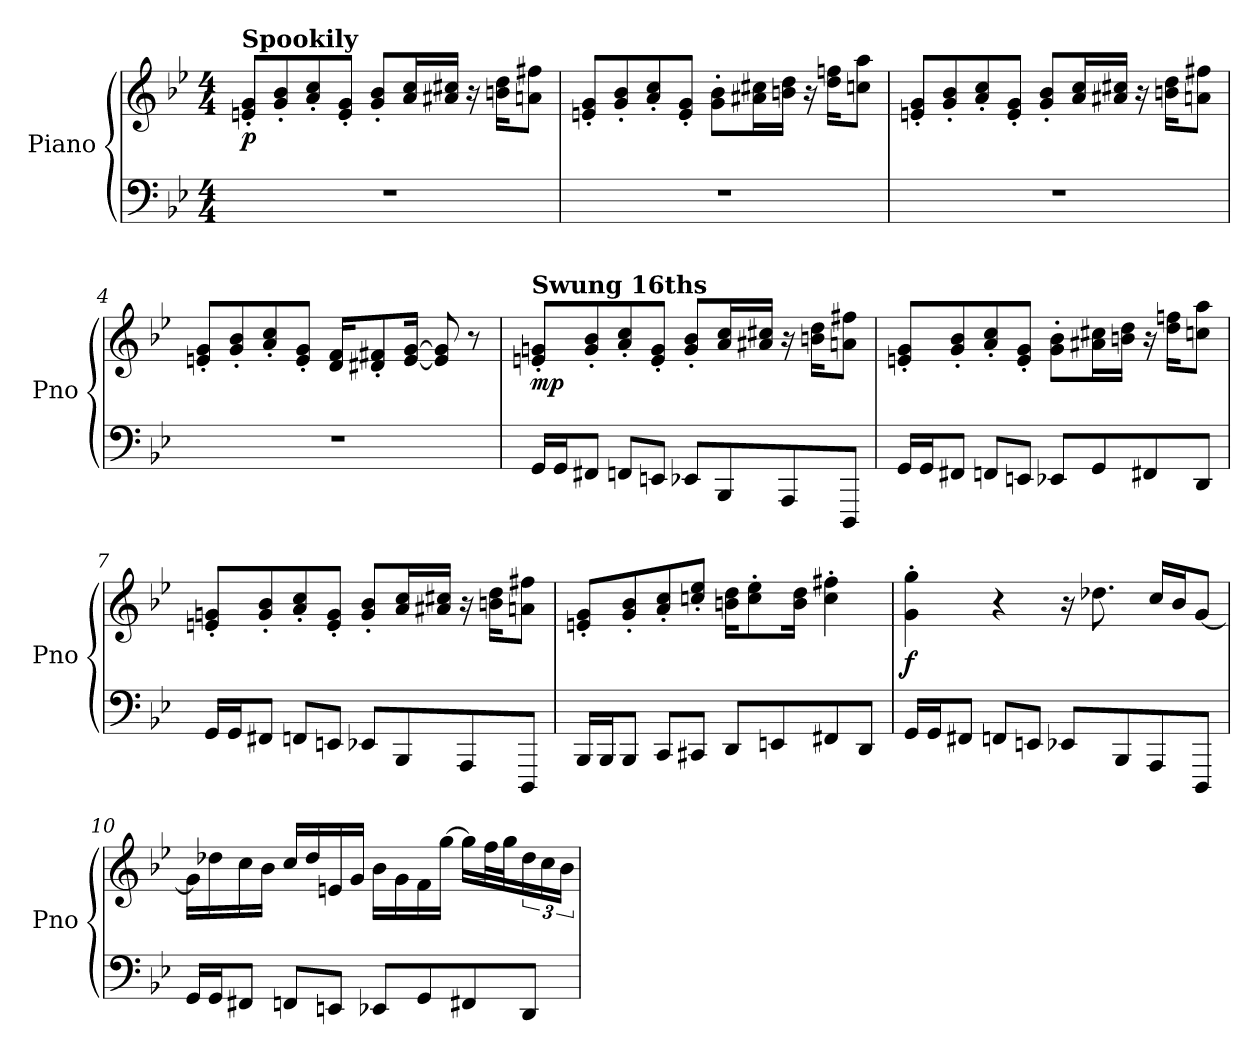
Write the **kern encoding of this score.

**kern	**kern	**dynam
*part1	*part1	*part1
*staff2	*staff1	*staff1/2
*I"Piano	*	*
*I'Pno	*	*
*clefF4	*clefG2	*
*k[b-e-]	*k[b-e-]	*
*M4/4	*M4/4	*
*MM112	*MM112	*
=1	=1	=1
!	!LO:TX:a:B:t=Spookily	!
!	!	!LO:DY:b
1r	8en/' 8g/'L	p
.	8g/' 8b-/'	.
.	8a/' 8cc/'	.
.	8e/' 8g/'J	.
.	8g/' 8b-/'L	.
.	16a/ 16cc/L	.
.	16a#X/ 16cc#X/JJ	.
.	16r	.
.	16bn\ 16dd\KL	.
.	8an\ 8ff#X\J	.
=2	=2	=2
1r	8en/' 8g/'L	.
.	8g/' 8b-/'	.
.	8a/' 8cc/'	.
.	8e/' 8g/'J	.
.	8g\' 8b-\'L	.
.	16a#X\ 16cc#X\L	.
.	16bn\ 16dd\JJ	.
.	16r	.
.	16dd\ 16ffn\KL	.
.	8ccn\ 8aa\J	.
!!LO:LB:g=z
=3	=3	=3
1r	8en/' 8g/'L	.
.	8g/' 8b-/'	.
.	8a/' 8cc/'	.
.	8e/' 8g/'J	.
.	8g/' 8b-/'L	.
.	16a/ 16cc/L	.
.	16a#X/ 16cc#X/JJ	.
.	16r	.
.	16bn\ 16dd\KL	.
.	8an\ 8ff#X\J	.
=4	=4	=4
1r	8en/' 8g/'L	.
.	8g/' 8b-/'	.
.	8a/' 8cc/'	.
.	8e/' 8g/'J	.
.	16d/ 16f/KL	.
.	8d#X/' 8f#X/'	.
.	[16e/ [16g/Jk	.
.	8e/] 8g/]	.
.	8r	.
!!LO:LB:g=z
=5	=5	=5
!	!LO:TX:a:B:t=Swung 16ths	!
!	!	!LO:DY:b
16GG/LL	8en/' 8gn/'L	mp
16GG/J	.	.
8FF#X/J	8g/' 8b-/'	.
8FFn/L	8a/' 8cc/'	.
8EEn/J	8e/' 8g/'J	.
8EE-X/L	8g/' 8b-/'L	.
8BBB-/	16a/ 16cc/L	.
.	16a#X/ 16cc#X/JJ	.
8AAA/	16r	.
.	16bn\ 16dd\KL	.
8DDD/J	8an\ 8ff#X\J	.
=6	=6	=6
16GG/LL	8en/' 8g/'L	.
16GG/J	.	.
8FF#X/J	8g/' 8b-/'	.
8FFn/L	8a/' 8cc/'	.
8EEn/J	8e/' 8g/'J	.
8EE-X/L	8g\' 8b-\'L	.
8GG/	16a#X\ 16cc#X\L	.
.	16bn\ 16dd\JJ	.
8FF#X/	16r	.
.	16dd\ 16ffn\KL	.
8DD/J	8ccn\ 8aa\J	.
!!LO:LB:g=z
=7	=7	=7
16GG/LL	8en/' 8gn/'L	.
16GG/J	.	.
8FF#X/J	8g/' 8b-/'	.
8FFn/L	8a/' 8cc/'	.
8EEn/J	8e/' 8g/'J	.
8EE-X/L	8g/' 8b-/'L	.
8BBB-/	16a/ 16cc/L	.
.	16a#X/ 16cc#X/JJ	.
8AAA/	16r	.
.	16bn\ 16dd\KL	.
8DDD/J	8an\ 8ff#X\J	.
=8	=8	=8
16BBB-/LL	8en/' 8g/'L	.
16BBB-/J	.	.
8BBB-/J	8g/' 8b-/'	.
8CC/L	8a/' 8cc/'	.
8CC#X/J	8ccn/' 8ee-/'J	.
8DD/L	16bn\ 16dd\KL	.
.	8cc\' 8ee-\'	.
8EEn/	.	.
.	16b\ 16dd\Jk	.
8FF#X/	4cc\' 4ff#X\'	.
8DD/J	.	.
!!LO:LB:g=z
=9	=9	=9
!	!	!LO:DY:b
16GG/LL	4g\' 4gg\'	f
16GG/J	.	.
8FF#X/J	.	.
8FFn/L	4r	.
8EEn/J	.	.
8EE-X/L	16r	.
.	8.dd-X\	.
8BBB-/	.	.
8AAA/	16cc/LL	.
.	16b-/J	.
8DDD/J	[8g/J	.
=10	=10	=10
16GG/LL	16g\LL]	.
16GG/J	16dd-X\	.
8FF#X/J	16cc\	.
.	16b-\JJ	.
8FFn/L	16cc/LL	.
.	16dd-/	.
8EEn/J	16en/	.
.	16g/JJ	.
8EE-X/L	16b-\LL	.
.	16g\	.
8GG/	16f\	.
.	[16gg\JJ	.
8FF#X/	16gg\LL]	.
.	32ff\L	.
.	32gg\J	.
8DD/J	24dd-\	.
.	24cc\	.
.	24b-\JJ	.
=	=	=
*-	*-	*-
